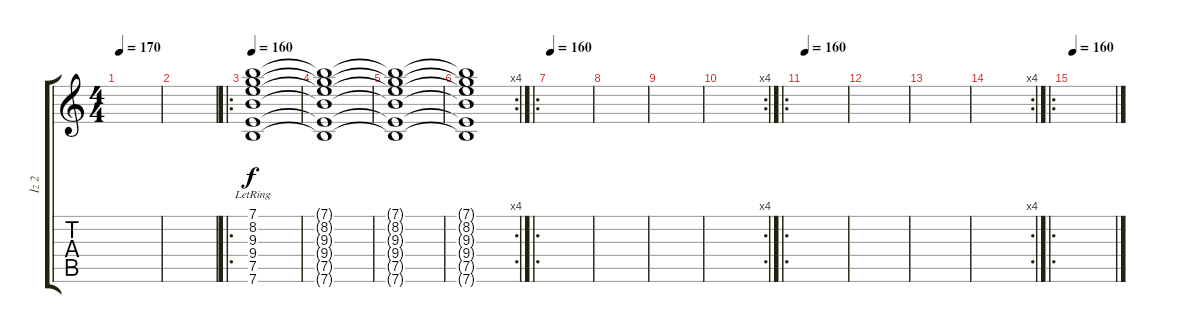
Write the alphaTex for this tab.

\track ("İz 2" "İz 2") {instrument distortionguitar}
\staff {score tabs}
\tuning (E4 B3 G3 D3 A2 E2) {hide}
\ts (4 4)
\tempo 170
\clef g2
\ks c
|
|
\ro
\tempo 160
(7.1{lr} 8.2{lr} 9.3{lr} 9.4{lr} 7.5{lr} 7.6).1 |
(7.1{t} 8.2{t} 9.3{t} 9.4{t} 7.5{t} 7.6{t}).1 |
(7.1{t} 8.2{t} 9.3{t} 9.4{t} 7.5{t} 7.6{t}).1 |
\rc 4
(7.1{t} 8.2{t} 9.3{t} 9.4{t} 7.5{t} 7.6{t}).1 |
\ro
\tempo 160
|
|
|
\rc 4
|
\ro
\tempo 160
|
|
|
\rc 4
|
\ro
\tempo 160
